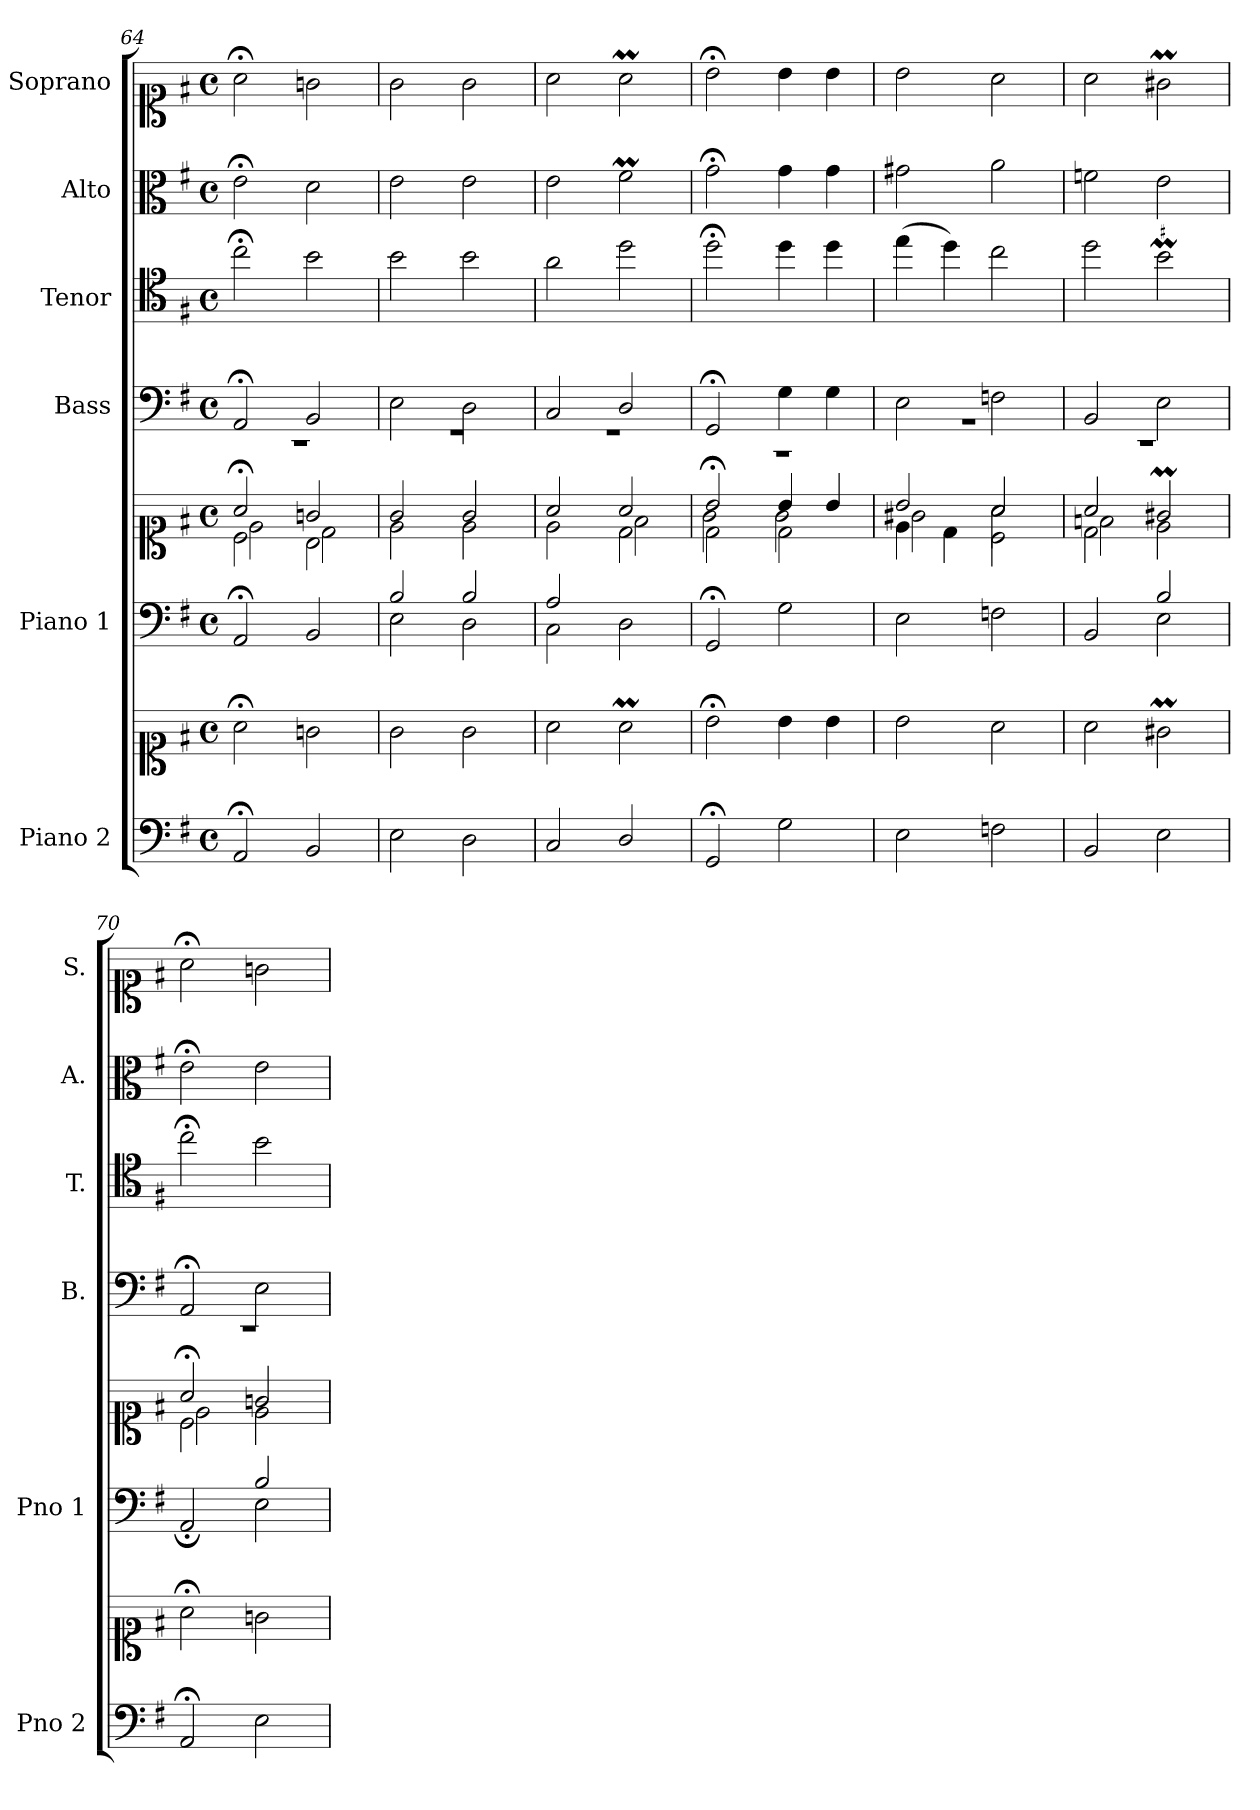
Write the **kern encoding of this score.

**kern	**kern	**kern	**kern	**kern	**kern	**kern	**kern
*part6	*part6	*part5	*part5	*part4	*part3	*part2	*part1
*staff8	*staff7	*staff6	*staff5	*staff4	*staff3	*staff2	*staff1
*I"Piano 2	*	*I"Piano 1	*	*I"Bass	*I"Tenor	*I"Alto	*I"Soprano
*I'Pno 2	*	*I'Pno 1	*	*I'B.	*I'T.	*I'A.	*I'S.
*clefF4	*clefC1	*clefF4	*clefC1	*clefF4	*clefC4	*clefC3	*clefC1
*	*	*	*	*	*ITrd7c12	*	*
*k[f#]	*k[f#]	*k[f#]	*k[f#]	*k[f#]	*k[f#]	*k[f#]	*k[f#]
*G:	*G:	*G:	*G:	*G:	*G:	*G:	*G:
*M4/4	*M4/4	*M4/4	*M4/4	*M4/4	*M4/4	*M4/4	*M4/4
*met(c)	*met(c)	*met(c)	*met(c)	*met(c)	*met(c)	*met(c)	*met(c)
=64	=64	=64	=64	=64	=64	=64	=64
*	*	*	*^	*^	*	*	*
*	*	*	*	*^	*	*	*	*	*
2AA;/	2a;<\	2AA;/	2a;</	2c\	2e\	2AA;</	1r	2c;<\	2e;<\	2a;<\
2BB/	2gn\	2BB/	2gn/	2B\	2d\	2BB/	.	2B\	2d\	2gn\
*	*	*	*	*v	*v	*	*	*	*	*
=65	=65	=65	=65	=65	=65	=65	=65	=65	=65
*	*	*^	*	*	*	*	*	*	*
2E\	2g\	2B/	2E\	2g/	2e\	2E\	1r	2B\	2e\	2g\
2D\	2g\	2B/	2D\	2g/	2e\	2D\	.	2B\	2e\	2g\
=66	=66	=66	=66	=66	=66	=66	=66	=66	=66	=66
*	*	*	*	*	*^	*	*	*	*	*
2C/	2a\	2A/	2C\	2a/	2ryy	2e\	2C/	1r	2A\	2e\	2a\
2D/	2aM\	2ryy	2D\	2a/	2d\	2f#\	2D/	.	2d\	2f#m\	2aM\
*	*	*v	*v	*	*	*	*	*	*	*	*
=67	=67	=67	=67	=67	=67	=67	=67	=67	=67	=67
2GG;/	2b;<\	2GG;/	2b;</	2d\	2g\	2GG;</	1r	2d;<\	2g;<\	2b;<\
2G\	4b\	2G\	4b/	2d\	2g\	4G\	.	4d\	4g\	4b\
.	4b\	.	4b/	.	.	4G\	.	4d\	4g\	4b\
=68	=68	=68	=68	=68	=68	=68	=68	=68	=68	=68
2E\	2b\	2E\	2b/	4e\	2g#X\	2E\	1r	(4e\	2g#X\	2b\
.	.	.	.	4d\	.	.	.	4d\)	.	.
2Fn\	2a\	2Fn\	2a/	2c\	2a\	2Fn\	.	2c\	2a\	2a\
!!LO:PB:g=z
=69	=69	=69	=69	=69	=69	=69	=69	=69	=69	=69
*	*	*^	*	*	*	*	*	*	*	*
2BB/	2a\	2ryy	2BB/	2a/	2d\	2fn\	2BB/	1r	2d\	2fn\	2a\
2E\	2g#Xm\	2B/	2E\	2g#Xm/	2ryy	2e\	2E\	.	2BM\	2e\	2g#Xm\
=70	=70	=70	=70	=70	=70	=70	=70	=70	=70	=70	=70
2AA;/	2a;<\	2ryy	2AA;/	2a;</	2c\	2e\	2AA;</	1r	2c;<\	2e;<\	2a;<\
2E\	2gn\	2B/	2E\	2gn/	2ryy	2e\	2E\	.	2B\	2e\	2gn\
*	*	*v	*v	*	*	*	*v	*v	*	*	*
*	*	*	*v	*v	*v	*	*	*	*
=	=	=	=	=	=	=	=
*-	*-	*-	*-	*-	*-	*-	*-
